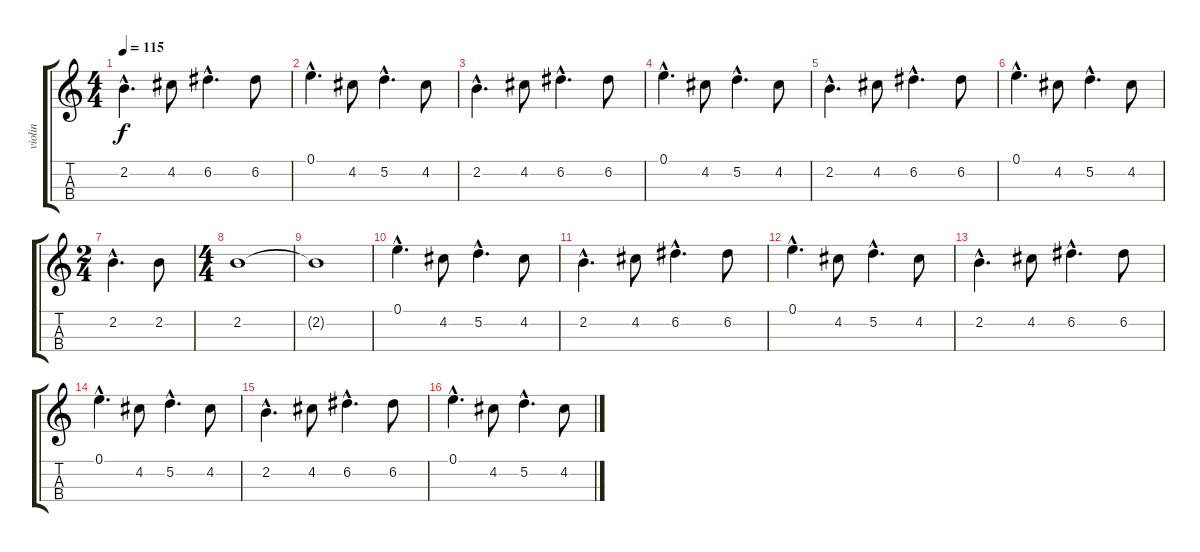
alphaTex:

\track ("violin" "violin") {instrument violin}
\staff {score tabs}
\tuning (E5 A4 D4 G3) {hide}
\ts (4 4)
\tempo 115
\clef g2
\ks c
2.2{hac}.4{d dy f} 4.2.8 6.2{hac}.4{d} 6.2.8 |
0.1{hac}.4{d} 4.2.8 5.2{hac}.4{d} 4.2.8 |
2.2{hac}.4{d} 4.2.8 6.2{hac}.4{d} 6.2.8 |
0.1{hac}.4{d} 4.2.8 5.2{hac}.4{d} 4.2.8 |
2.2{hac}.4{d} 4.2.8 6.2{hac}.4{d} 6.2.8 |
0.1{hac}.4{d} 4.2.8 5.2{hac}.4{d} 4.2.8 |
\ts (2 4)
2.2{hac}.4{d} 2.2.8 |
\ts (4 4)
2.2.1 |
2.2{t}.1 |
0.1{hac}.4{d} 4.2.8 5.2{hac}.4{d} 4.2.8 |
2.2{hac}.4{d} 4.2.8 6.2{hac}.4{d} 6.2.8 |
0.1{hac}.4{d} 4.2.8 5.2{hac}.4{d} 4.2.8 |
2.2{hac}.4{d} 4.2.8 6.2{hac}.4{d} 6.2.8 |
0.1{hac}.4{d} 4.2.8 5.2{hac}.4{d} 4.2.8 |
2.2{hac}.4{d} 4.2.8 6.2{hac}.4{d} 6.2.8 |
0.1{hac}.4{d} 4.2.8 5.2{hac}.4{d} 4.2.8
